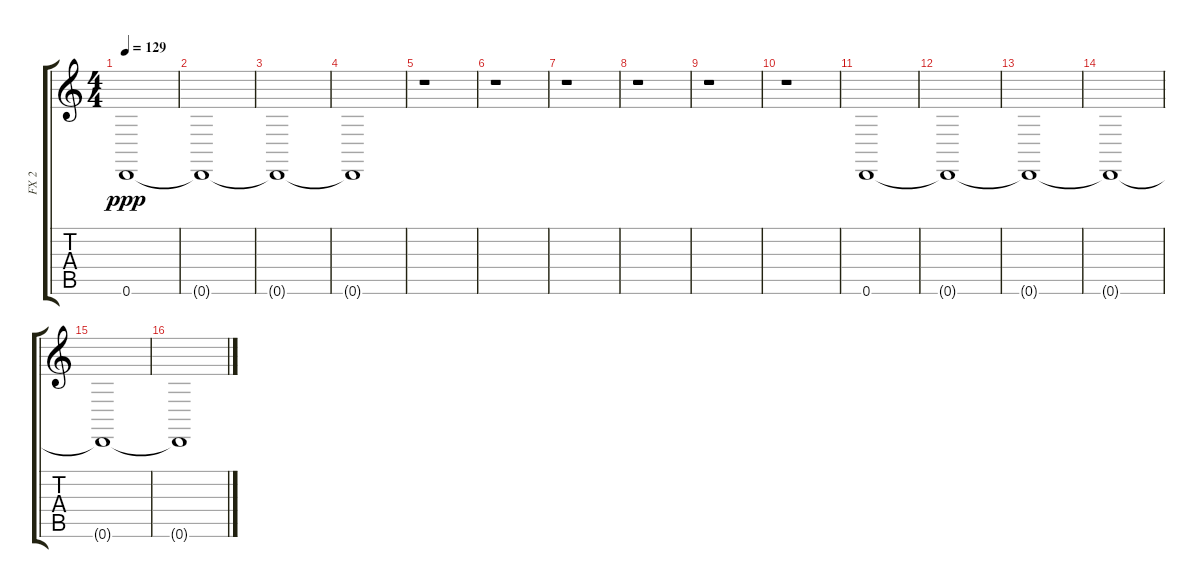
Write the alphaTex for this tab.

\track ("FX 2" "FX 2") {instrument stringensemble1}
\staff {score tabs}
\tuning (E4 B3 G3 D3 A2 D2) {hide}
\ts (4 4)
\tempo 129
\clef g2
\ks c
0.6{t}.1{dy ppp} |
0.6{t}.1 |
0.6{t}.1 |
0.6{t}.1 |
r.1 |
r.1 |
r.1 |
r.1 |
r.1 |
r.1 |
0.6.1 |
0.6{t}.1 |
0.6{t}.1 |
0.6{t}.1 |
0.6{t}.1 |
0.6{t}.1
